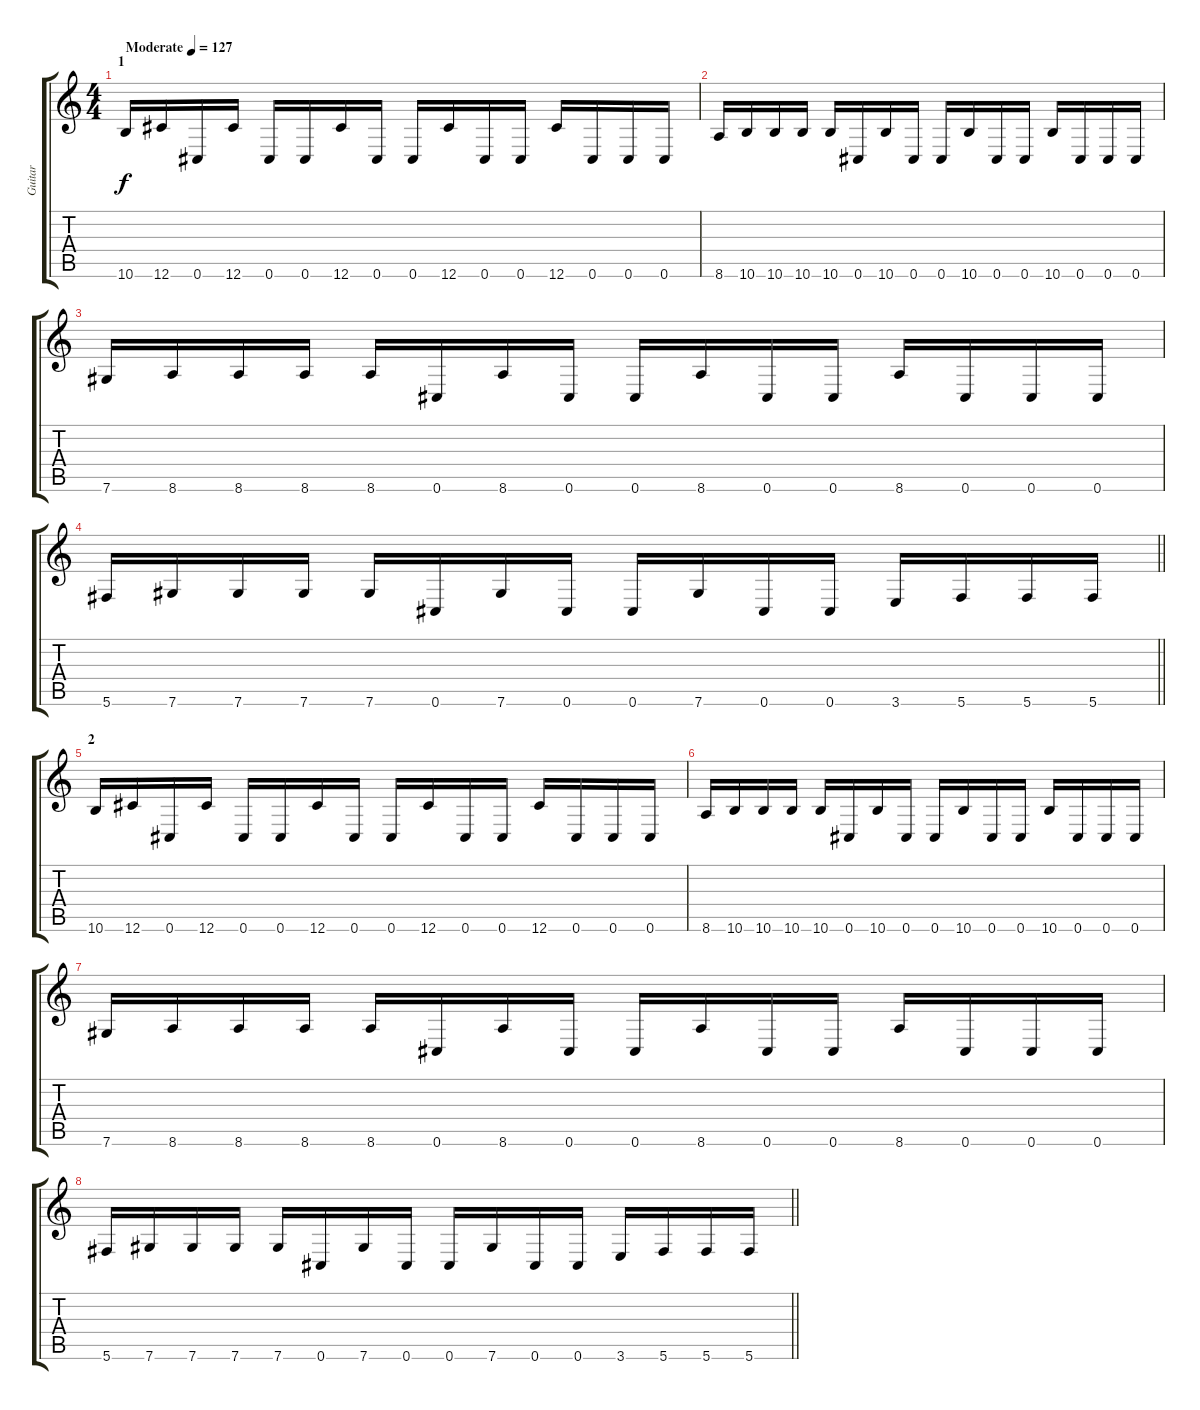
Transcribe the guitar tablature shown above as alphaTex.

\track ("Guitar" "Guitar") {instrument overdrivenguitar}
\staff {score tabs}
\tuning (Eb4 Bb3 Gb3 Db3 Ab2 Db2) {hide}
\ts (4 4)
\section ("" "1")
\tempo (127 "Moderate")
\clef g2
\ks c
10.6.16{dy f instrument overdrivenguitar} 12.6.16 0.6.16 12.6.16 0.6.16 0.6.16 12.6.16 0.6.16 0.6.16 12.6.16 0.6.16 0.6.16 12.6.16 0.6.16 0.6.16 0.6.16 |
8.6.16 10.6.16 10.6.16 10.6.16 10.6.16 0.6.16 10.6.16 0.6.16 0.6.16 10.6.16 0.6.16 0.6.16 10.6.16 0.6.16 0.6.16 0.6.16 |
7.6.16 8.6.16 8.6.16 8.6.16 8.6.16 0.6.16 8.6.16 0.6.16 0.6.16 8.6.16 0.6.16 0.6.16 8.6.16 0.6.16 0.6.16 0.6.16 |
\barLineRight lightlight
5.6.16 7.6.16 7.6.16 7.6.16 7.6.16 0.6.16 7.6.16 0.6.16 0.6.16 7.6.16 0.6.16 0.6.16 3.6.16 5.6.16 5.6.16 5.6.16 |
\section ("" "2")
10.6.16 12.6.16 0.6.16 12.6.16 0.6.16 0.6.16 12.6.16 0.6.16 0.6.16 12.6.16 0.6.16 0.6.16 12.6.16 0.6.16 0.6.16 0.6.16 |
8.6.16 10.6.16 10.6.16 10.6.16 10.6.16 0.6.16 10.6.16 0.6.16 0.6.16 10.6.16 0.6.16 0.6.16 10.6.16 0.6.16 0.6.16 0.6.16 |
7.6.16 8.6.16 8.6.16 8.6.16 8.6.16 0.6.16 8.6.16 0.6.16 0.6.16 8.6.16 0.6.16 0.6.16 8.6.16 0.6.16 0.6.16 0.6.16 |
\barLineRight lightlight
5.6.16 7.6.16 7.6.16 7.6.16 7.6.16 0.6.16 7.6.16 0.6.16 0.6.16 7.6.16 0.6.16 0.6.16 3.6.16 5.6.16 5.6.16 5.6.16
